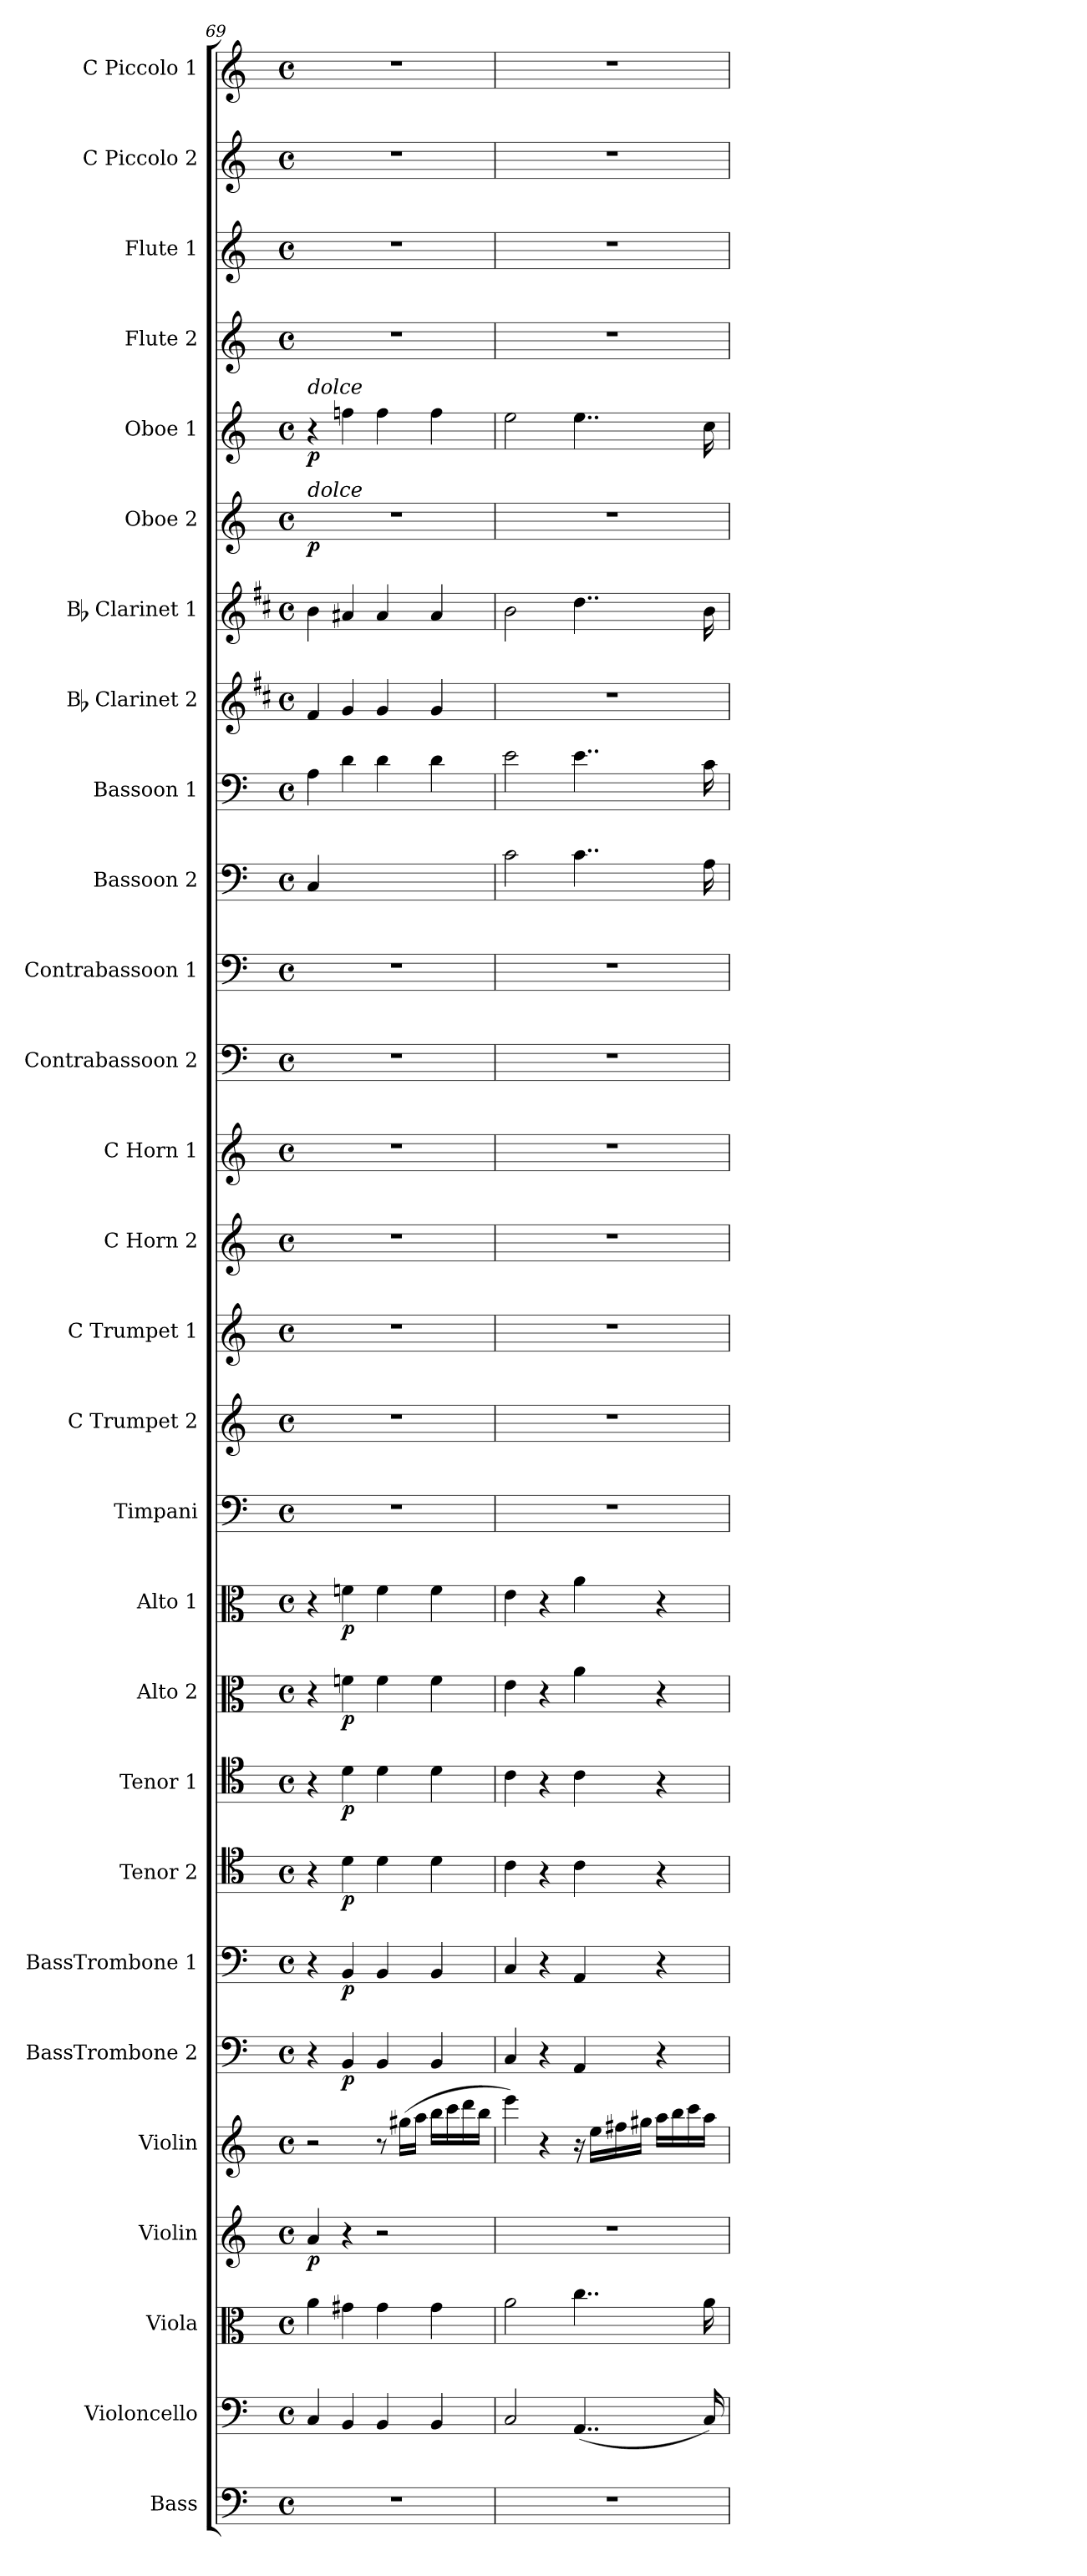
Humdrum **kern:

**kern	**kern	**kern	**kern	**dynam	**kern	**kern	**dynam	**kern	**dynam	**kern	**dynam	**kern	**dynam	**kern	**dynam	**kern	**dynam	**kern	**kern	**kern	**kern	**kern	**kern	**kern	**kern	**kern	**kern	**kern	**kern	**dynam	**kern	**dynam	**kern	**kern	**kern	**kern
*part28	*part27	*part26	*part25	*part25	*part24	*part23	*part23	*part22	*part22	*part21	*part21	*part20	*part20	*part19	*part19	*part18	*part18	*part17	*part16	*part15	*part14	*part13	*part12	*part11	*part10	*part9	*part8	*part7	*part6	*part6	*part5	*part5	*part4	*part3	*part2	*part1
*staff28	*staff27	*staff26	*staff25	*staff25	*staff24	*staff23	*staff23	*staff22	*staff22	*staff21	*staff21	*staff20	*staff20	*staff19	*staff19	*staff18	*staff18	*staff17	*staff16	*staff15	*staff14	*staff13	*staff12	*staff11	*staff10	*staff9	*staff8	*staff7	*staff6	*staff6	*staff5	*staff5	*staff4	*staff3	*staff2	*staff1
*I"Bass	*I"Violoncello	*I"Viola	*I"Violin	*	*I"Violin	*I"BassTrombone 2	*	*I"BassTrombone 1	*	*I"Tenor 2	*	*I"Tenor 1	*	*I"Alto 2	*	*I"Alto 1	*	*I"Timpani	*I"C Trumpet 2	*I"C Trumpet 1	*I"C Horn 2	*I"C Horn 1	*I"Contrabassoon 2	*I"Contrabassoon 1	*I"Bassoon 2	*I"Bassoon 1	*I"Bb Clarinet 2	*I"Bb Clarinet 1	*I"Oboe 2	*	*I"Oboe 1	*	*I"Flute 2	*I"Flute 1	*I"C Piccolo 2	*I"C Piccolo 1
*I'B	*I'Vc	*I'Vla	*I'Vln	*	*I'Vln	*I'BTrb 2	*	*I'BTrb 1	*	*I'T 2	*	*I'T 1	*	*I'A 2	*	*I'A 1	*	*I'Timp	*I'Tpt 2	*I'Tpt 1	*I'Hn 2	*I'Hn 1	*I'C Bsn 2	*I'C Bsn 1	*I'Bsn 2	*I'Bsn 1	*I'Cl 2	*I'Cl 1	*I'Ob 2	*	*I'Ob 1	*	*I'Fl 2	*I'Fl 1	*I'Picc 2	*I'Picc 1
*clefF4	*clefF4	*clefC3	*clefG2	*	*clefG2	*clefF4	*	*clefF4	*	*clefC4	*	*clefC4	*	*clefC3	*	*clefC3	*	*clefF4	*clefG2	*clefG2	*clefG2	*clefG2	*clefF4	*clefF4	*clefF4	*clefF4	*clefG2	*clefG2	*clefG2	*	*clefG2	*	*clefG2	*clefG2	*clefG2	*clefG2
*ITrd7c12	*	*	*	*	*	*	*	*	*	*	*	*	*	*	*	*	*	*	*	*	*ITrd7c12	*ITrd7c12	*ITrd7c12	*ITrd7c12	*	*	*ITrd1c2	*ITrd1c2	*	*	*	*	*	*	*ITrd-7c-12	*ITrd-7c-12
*k[]	*k[]	*k[]	*k[]	*	*k[]	*k[]	*	*k[]	*	*k[]	*	*k[]	*	*k[]	*	*k[]	*	*k[]	*k[]	*k[]	*k[]	*k[]	*k[]	*k[]	*k[]	*k[]	*k[]	*k[]	*k[]	*	*k[]	*	*k[]	*k[]	*k[]	*k[]
*M4/4	*M4/4	*M4/4	*M4/4	*	*M4/4	*M4/4	*	*M4/4	*	*M4/4	*	*M4/4	*	*M4/4	*	*M4/4	*	*M4/4	*M4/4	*M4/4	*M4/4	*M4/4	*M4/4	*M4/4	*M4/4	*M4/4	*M4/4	*M4/4	*M4/4	*	*M4/4	*	*M4/4	*M4/4	*M4/4	*M4/4
*met(c)	*met(c)	*met(c)	*met(c)	*	*met(c)	*met(c)	*	*met(c)	*	*met(c)	*	*met(c)	*	*met(c)	*	*met(c)	*	*met(c)	*met(c)	*met(c)	*met(c)	*met(c)	*met(c)	*met(c)	*met(c)	*met(c)	*met(c)	*met(c)	*met(c)	*	*met(c)	*	*met(c)	*met(c)	*met(c)	*met(c)
=69	=69	=69	=69	=69	=69	=69	=69	=69	=69	=69	=69	=69	=69	=69	=69	=69	=69	=69	=69	=69	=69	=69	=69	=69	=69	=69	=69	=69	=69	=69	=69	=69	=69	=69	=69	=69
!	!	!	!	!	!	!	!	!	!	!	!	!	!	!	!	!	!	!	!	!	!	!	!	!	!	!	!	!	!	!	!LO:TX:a:i:t=dolce	!	!	!	!	!
!	!	!	!	!	!	!	!	!	!	!	!	!	!	!	!	!	!	!	!	!	!	!	!	!	!	!	!	!	!LO:TX:a:i:t=dolce	!	!	!	!	!	!	!
!	!	!	!	!LO:DY:b	!	!	!	!	!	!	!	!	!	!	!	!	!	!	!	!	!	!	!	!	!	!	!	!	!	!LO:DY:b	!	!LO:DY:b	!	!	!	!
1r	4C	4a	4a	p	2r	4r	.	4r	.	4r	.	4r	.	4r	.	4r	.	1r	1r	1r	1r	1r	1r	1r	4C	4A	4e	4a	1r	p	4r	p	1r	1r	1r	1r
!	!	!	!	!	!	!	!LO:DY:b	!	!LO:DY:b	!	!LO:DY:b	!	!LO:DY:b	!	!LO:DY:b	!	!LO:DY:b	!	!	!	!	!	!	!	!	!	!	!	!	!	!	!	!	!	!	!
.	4BB	4g#X	4r	.	.	4BB	p	4BB	p	4d	p	4d	p	4fn	p	4fn	p	.	.	.	.	.	.	.	2.ryy	(4d\	4f	4g#X	.	.	4ffn	.	.	.	.	.
.	4BB	4g#	2r	.	8r	4BB	.	4BB	.	4d	.	4d	.	4f	.	4f	.	.	.	.	.	.	.	.	.	4d\	4f	4g#	.	.	4ff	.	.	.	.	.
.	.	.	.	.	(16gg#XLL	.	.	.	.	.	.	.	.	.	.	.	.	.	.	.	.	.	.	.	.	.	.	.	.	.	.	.	.	.	.	.
.	.	.	.	.	16aaJJ	.	.	.	.	.	.	.	.	.	.	.	.	.	.	.	.	.	.	.	.	.	.	.	.	.	.	.	.	.	.	.
.	4BB	4g#	.	.	16bbLL	4BB	.	4BB	.	4d	.	4d	.	4f	.	4f	.	.	.	.	.	.	.	.	.	4d\	4f	4g#	.	.	4ff	.	.	.	.	.
.	.	.	.	.	16ccc	.	.	.	.	.	.	.	.	.	.	.	.	.	.	.	.	.	.	.	.	.	.	.	.	.	.	.	.	.	.	.
.	.	.	.	.	16ddd	.	.	.	.	.	.	.	.	.	.	.	.	.	.	.	.	.	.	.	.	.	.	.	.	.	.	.	.	.	.	.
.	.	.	.	.	16bbJJ	.	.	.	.	.	.	.	.	.	.	.	.	.	.	.	.	.	.	.	.	.	.	.	.	.	.	.	.	.	.	.
=70	=70	=70	=70	=70	=70	=70	=70	=70	=70	=70	=70	=70	=70	=70	=70	=70	=70	=70	=70	=70	=70	=70	=70	=70	=70	=70	=70	=70	=70	=70	=70	=70	=70	=70	=70	=70
1r	2C	2a	1r	.	4eee)	4C	.	4C	.	4c	.	4c	.	4e	.	4e	.	1r	1r	1r	1r	1r	1r	1r	2c\	2e\	1r	2a	1r	.	2ee	.	1r	1r	1r	1r
.	.	.	.	.	4r	4r	.	4r	.	4r	.	4r	.	4r	.	4r	.	.	.	.	.	.	.	.	.	.	.	.	.	.	.	.	.	.	.	.
.	(4..AA	4..cc	.	.	16r	4AA	.	4AA	.	4c	.	4c	.	4a	.	4a	.	.	.	.	.	.	.	.	4..c\	4..e\	.	4..cc	.	.	4..ee	.	.	.	.	.
.	.	.	.	.	16eeLL	.	.	.	.	.	.	.	.	.	.	.	.	.	.	.	.	.	.	.	.	.	.	.	.	.	.	.	.	.	.	.
.	.	.	.	.	16ff#X	.	.	.	.	.	.	.	.	.	.	.	.	.	.	.	.	.	.	.	.	.	.	.	.	.	.	.	.	.	.	.
.	.	.	.	.	16gg#XJJ	.	.	.	.	.	.	.	.	.	.	.	.	.	.	.	.	.	.	.	.	.	.	.	.	.	.	.	.	.	.	.
.	.	.	.	.	16aaLL	4r	.	4r	.	4r	.	4r	.	4r	.	4r	.	.	.	.	.	.	.	.	.	.	.	.	.	.	.	.	.	.	.	.
.	.	.	.	.	16bb	.	.	.	.	.	.	.	.	.	.	.	.	.	.	.	.	.	.	.	.	.	.	.	.	.	.	.	.	.	.	.
.	.	.	.	.	16ccc	.	.	.	.	.	.	.	.	.	.	.	.	.	.	.	.	.	.	.	.	.	.	.	.	.	.	.	.	.	.	.
.	16C)	16a	.	.	16aaJJ	.	.	.	.	.	.	.	.	.	.	.	.	.	.	.	.	.	.	.	16A\	16c\	.	16a	.	.	16cc	.	.	.	.	.
=	=	=	=	=	=	=	=	=	=	=	=	=	=	=	=	=	=	=	=	=	=	=	=	=	=	=	=	=	=	=	=	=	=	=	=	=
*-	*-	*-	*-	*-	*-	*-	*-	*-	*-	*-	*-	*-	*-	*-	*-	*-	*-	*-	*-	*-	*-	*-	*-	*-	*-	*-	*-	*-	*-	*-	*-	*-	*-	*-	*-	*-
